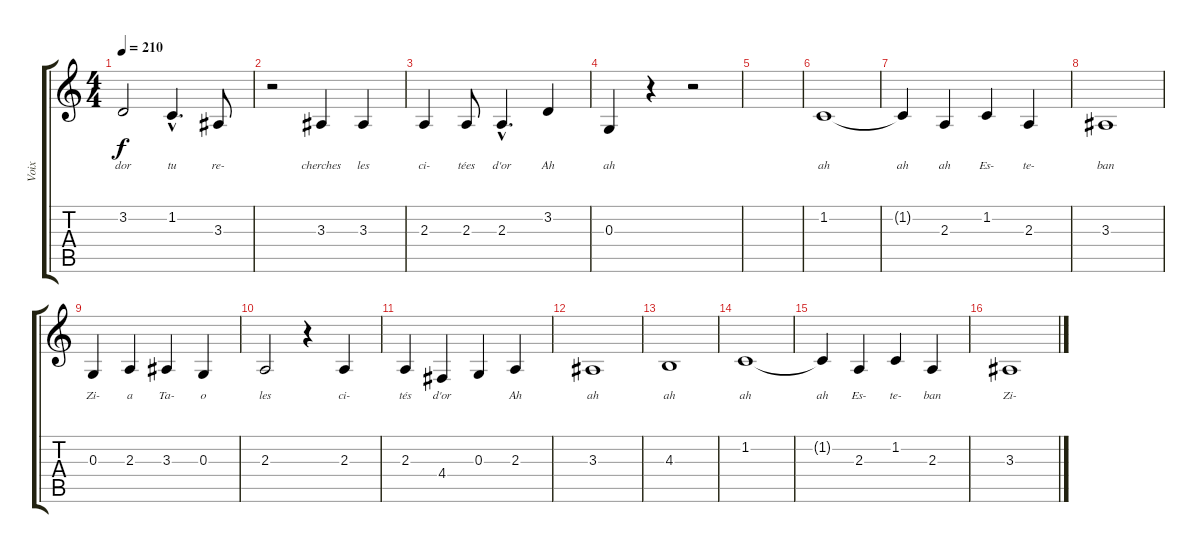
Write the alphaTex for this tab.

\track ("Voix" "Voix") {instrument voiceoohs}
\staff {score tabs}
\tuning (E4 B3 G3 D3 A2 E2) {hide}
\ts (4 4)
\tempo 210
\clef g2
\ks c
3.2.2{lyrics (0 "dor") lyrics (1 "") lyrics (2 "") lyrics (3 "") lyrics (4 "") dy f} 1.2{hac}.4{d lyrics (0 "tu") lyrics (1 "") lyrics (2 "") lyrics (3 "") lyrics (4 "")} 3.3.8{lyrics (0 "re-") lyrics (1 "") lyrics (2 "") lyrics (3 "") lyrics (4 "")} |
r.2 3.3.4{lyrics (0 "cherches") lyrics (1 "") lyrics (2 "") lyrics (3 "") lyrics (4 "")} 3.3.4{lyrics (0 "les") lyrics (1 "") lyrics (2 "") lyrics (3 "") lyrics (4 "")} |
2.3.4{lyrics (0 "ci-") lyrics (1 "") lyrics (2 "") lyrics (3 "") lyrics (4 "")} 2.3.8{lyrics (0 "tées") lyrics (1 "") lyrics (2 "") lyrics (3 "") lyrics (4 "")} 2.3{hac}.4{d lyrics (0 "d'or") lyrics (1 "") lyrics (2 "") lyrics (3 "") lyrics (4 "")} 3.2.4{lyrics (0 "Ah") lyrics (1 "") lyrics (2 "") lyrics (3 "") lyrics (4 "")} |
0.3.4{lyrics (0 "ah") lyrics (1 "") lyrics (2 "") lyrics (3 "") lyrics (4 "")} r.4 r.2 |
|
1.2.1{lyrics (0 "ah") lyrics (1 "") lyrics (2 "") lyrics (3 "") lyrics (4 "")} |
1.2{t}.4{lyrics (0 "ah") lyrics (1 "") lyrics (2 "") lyrics (3 "") lyrics (4 "")} 2.3.4{lyrics (0 "ah") lyrics (1 "") lyrics (2 "") lyrics (3 "") lyrics (4 "")} 1.2.4{lyrics (0 "Es-") lyrics (1 "") lyrics (2 "") lyrics (3 "") lyrics (4 "")} 2.3.4{lyrics (0 "te-") lyrics (1 "") lyrics (2 "") lyrics (3 "") lyrics (4 "")} |
3.3.1{lyrics (0 "ban") lyrics (1 "") lyrics (2 "") lyrics (3 "") lyrics (4 "")} |
0.3.4{lyrics (0 "Zi-") lyrics (1 "") lyrics (2 "") lyrics (3 "") lyrics (4 "")} 2.3.4{lyrics (0 "a") lyrics (1 "") lyrics (2 "") lyrics (3 "") lyrics (4 "")} 3.3.4{lyrics (0 "Ta-") lyrics (1 "") lyrics (2 "") lyrics (3 "") lyrics (4 "")} 0.3.4{lyrics (0 "o") lyrics (1 "") lyrics (2 "") lyrics (3 "") lyrics (4 "")} |
2.3.2{lyrics (0 "les") lyrics (1 "") lyrics (2 "") lyrics (3 "") lyrics (4 "")} r.4 2.3.4{lyrics (0 "ci-") lyrics (1 "") lyrics (2 "") lyrics (3 "") lyrics (4 "")} |
2.3.4{lyrics (0 "tés") lyrics (1 "") lyrics (2 "") lyrics (3 "") lyrics (4 "")} 4.4.4{lyrics (0 "d'or") lyrics (1 "") lyrics (2 "") lyrics (3 "") lyrics (4 "")} 0.3.4{lyrics (0 "") lyrics (1 "") lyrics (2 "") lyrics (3 "") lyrics (4 "")} 2.3.4{lyrics (0 "Ah") lyrics (1 "") lyrics (2 "") lyrics (3 "") lyrics (4 "")} |
3.3.1{lyrics (0 "ah") lyrics (1 "") lyrics (2 "") lyrics (3 "") lyrics (4 "")} |
4.3.1{lyrics (0 "ah") lyrics (1 "") lyrics (2 "") lyrics (3 "") lyrics (4 "")} |
1.2.1{lyrics (0 "ah") lyrics (1 "") lyrics (2 "") lyrics (3 "") lyrics (4 "")} |
1.2{t}.4{lyrics (0 "ah") lyrics (1 "") lyrics (2 "") lyrics (3 "") lyrics (4 "")} 2.3.4{lyrics (0 "Es-") lyrics (1 "") lyrics (2 "") lyrics (3 "") lyrics (4 "")} 1.2.4{lyrics (0 "te-") lyrics (1 "") lyrics (2 "") lyrics (3 "") lyrics (4 "")} 2.3.4{lyrics (0 "ban") lyrics (1 "") lyrics (2 "") lyrics (3 "") lyrics (4 "")} |
3.3.1{lyrics (0 "Zi-") lyrics (1 "") lyrics (2 "") lyrics (3 "") lyrics (4 "")}
